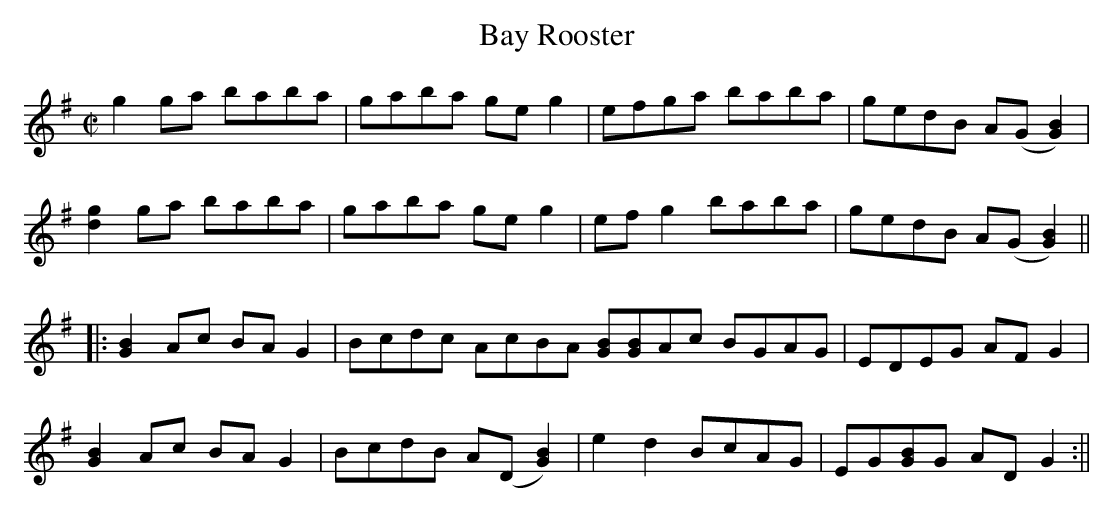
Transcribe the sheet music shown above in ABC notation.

X:1
T:Bay Rooster
M:C|
L:1/8
K:G
g2 ga baba|gaba ge g2|efga baba|gedB A(G [G2B2])|
[d2g2] ga baba|gaba ge g2|efg2 baba|gedB A(G [G2B2])||
|:[G2B2]Ac BA G2|Bcdc AcBA [GB][GB]Ac BGAG |EDEG AF G2|
[G2B2]Ac BA G2|BcdB A(D[G2B2])|e2d2 BcAG|EG[GB]G AD- G2:||
